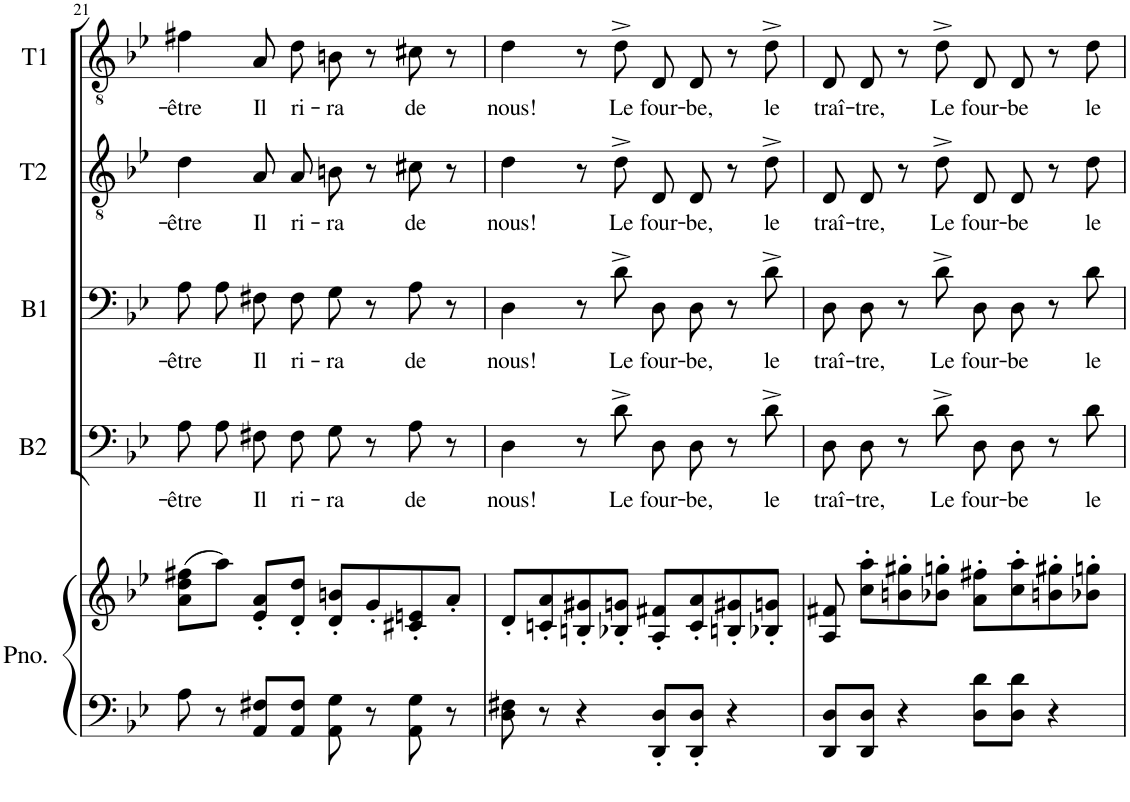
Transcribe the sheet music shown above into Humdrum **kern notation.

**kern	**kern	**kern	**text	**kern	**text	**kern	**text	**kern	**text
*part5	*part5	*part4	*part4	*part3	*part3	*part2	*part2	*part1	*part1
*staff6	*staff5	*staff4	*staff4	*staff3	*staff3	*staff2	*staff2	*staff1	*staff1
*I"Piano	*	*I"Basse 2	*	*I"Basse 1	*	*I"Tenor 2	*	*I"Tenor 1	*
*I'Pno.	*	*I'B2	*	*I'B1	*	*I'T2	*	*I'T1	*
!!LO:PB:g=z
*clefF4	*clefG2	*clefF4	*	*clefF4	*	*clefGv2	*	*clefGv2	*
*k[b-e-]	*k[b-e-]	*k[b-e-]	*	*k[b-e-]	*	*k[b-e-]	*	*k[b-e-]	*
*M4/4	*M4/4	*M4/4	*	*M4/4	*	*M4/4	*	*M4/4	*
*met(c)	*met(c)	*met(c)	*	*met(c)	*	*met(c)	*	*met(c)	*
=21	=21	=21	=21	=21	=21	=21	=21	=21	=21
!	!	!	!LO:LY:b	!	!LO:LY:b	!	!LO:LY:b	!	!LO:LY:b
8A\	(8a\ 8dd\ 8ff#X\L	8A\L	-être	8A\L	-être	4d\	-être	4f#X\	-être
8r	8aa\J)	8A\J	.	8A\J	.	.	.	.	.
!	!	!	!LO:LY:b	!	!LO:LY:b	!	!LO:LY:b	!	!LO:LY:b
8AA/ 8F#X/L	8e-/' 8a/'L	8F#X\L	Il	8F#X\L	Il	8A/L	Il	8A\L	Il
!	!	!	!LO:LY:b	!	!LO:LY:b	!	!LO:LY:b	!	!LO:LY:b
8AA/ 8F#/J	8d/' 8dd/'J	8F#\J	ri-	8F#\J	ri-	8A/J	ri-	8d\J	ri-
!	!	!	!LO:LY:b	!	!LO:LY:b	!	!LO:LY:b	!	!LO:LY:b
8AA\ 8G\	8d/' 8bn/'L	8G\	-ra	8G\	-ra	8Bn\	-ra	8Bn\	-ra
8r	8g'/	8r	.	8r	.	8r	.	8r	.
!	!	!	!LO:LY:b	!	!LO:LY:b	!	!LO:LY:b	!	!LO:LY:b
8AA\ 8G\	8c#X/' 8en/'	8A\	de	8A\	de	8c#X\	de	8c#X\	de
8r	8a'/J	8r	.	8r	.	8r	.	8r	.
=22	=22	=22	=22	=22	=22	=22	=22	=22	=22
!	!	!	!LO:LY:b	!	!LO:LY:b	!	!LO:LY:b	!	!LO:LY:b
8D\ 8F#X\	8d'/L	4D\	nous!	4D\	nous!	4d\	nous!	4d\	nous!
8r	8cn/' 8a/'	.	.	.	.	.	.	.	.
4r	8Bn/' 8g#X/'	8r	.	8r	.	8r	.	8r	.
!	!	!	!LO:LY:b	!	!LO:LY:b	!	!LO:LY:b	!	!LO:LY:b
.	8B-X/' 8gn/'J	8d^\	Le	8d^\	Le	8d^\	Le	8d^\	Le
!	!	!	!LO:LY:b	!	!LO:LY:b	!	!LO:LY:b	!	!LO:LY:b
8DD/' 8D/'L	8A/' 8f#X/'L	8D\L	four-	8D\L	four-	8D/L	four-	8D/L	four-
!	!	!	!LO:LY:b	!	!LO:LY:b	!	!LO:LY:b	!	!LO:LY:b
8DD/' 8D/'J	8c/' 8a/'	8D\J	-be,	8D\J	-be,	8D/J	-be,	8D/J	-be,
4r	8Bn/' 8g#X/'	8r	.	8r	.	8r	.	8r	.
!	!	!	!LO:LY:b	!	!LO:LY:b	!	!LO:LY:b	!	!LO:LY:b
.	8B-X/' 8gn/'J	8d^\	le	8d^\	le	8d^\	le	8d^\	le
=23	=23	=23	=23	=23	=23	=23	=23	=23	=23
!	!	!	!LO:LY:b	!	!LO:LY:b	!	!LO:LY:b	!	!LO:LY:b
8DD/ 8D/L	8A/ 8f#X/	8D\L	traî-	8D\L	traî-	8D/L	traî-	8D/L	traî-
!	!	!	!LO:LY:b	!	!LO:LY:b	!	!LO:LY:b	!	!LO:LY:b
8DD/ 8D/J	8cc\' 8aa\'L	8D\J	-tre,	8D\J	-tre,	8D/J	-tre,	8D/J	-tre,
4r	8bn\' 8gg#X\'	8r	.	8r	.	8r	.	8r	.
!	!	!	!LO:LY:b	!	!LO:LY:b	!	!LO:LY:b	!	!LO:LY:b
.	8b-X\' 8ggn\'J	8d^\	Le	8d^\	Le	8d^\	Le	8d^\	Le
!	!	!	!LO:LY:b	!	!LO:LY:b	!	!LO:LY:b	!	!LO:LY:b
8D\ 8d\L	8a\' 8ff#X\'L	8D\L	four-	8D\L	four-	8D/L	four-	8D/L	four-
!	!	!	!LO:LY:b	!	!LO:LY:b	!	!LO:LY:b	!	!LO:LY:b
8D\ 8d\J	8cc\' 8aa\'	8D\J	-be	8D\J	-be	8D/J	-be	8D/J	-be
4r	8bn\' 8gg#X\'	8r	.	8r	.	8r	.	8r	.
!	!	!	!LO:LY:b	!	!LO:LY:b	!	!LO:LY:b	!	!LO:LY:b
.	8b-X\' 8ggn\'J	8d\	le	8d\	le	8d\	le	8d\	le
=	=	=	=	=	=	=	=	=	=
*-	*-	*-	*-	*-	*-	*-	*-	*-	*-
